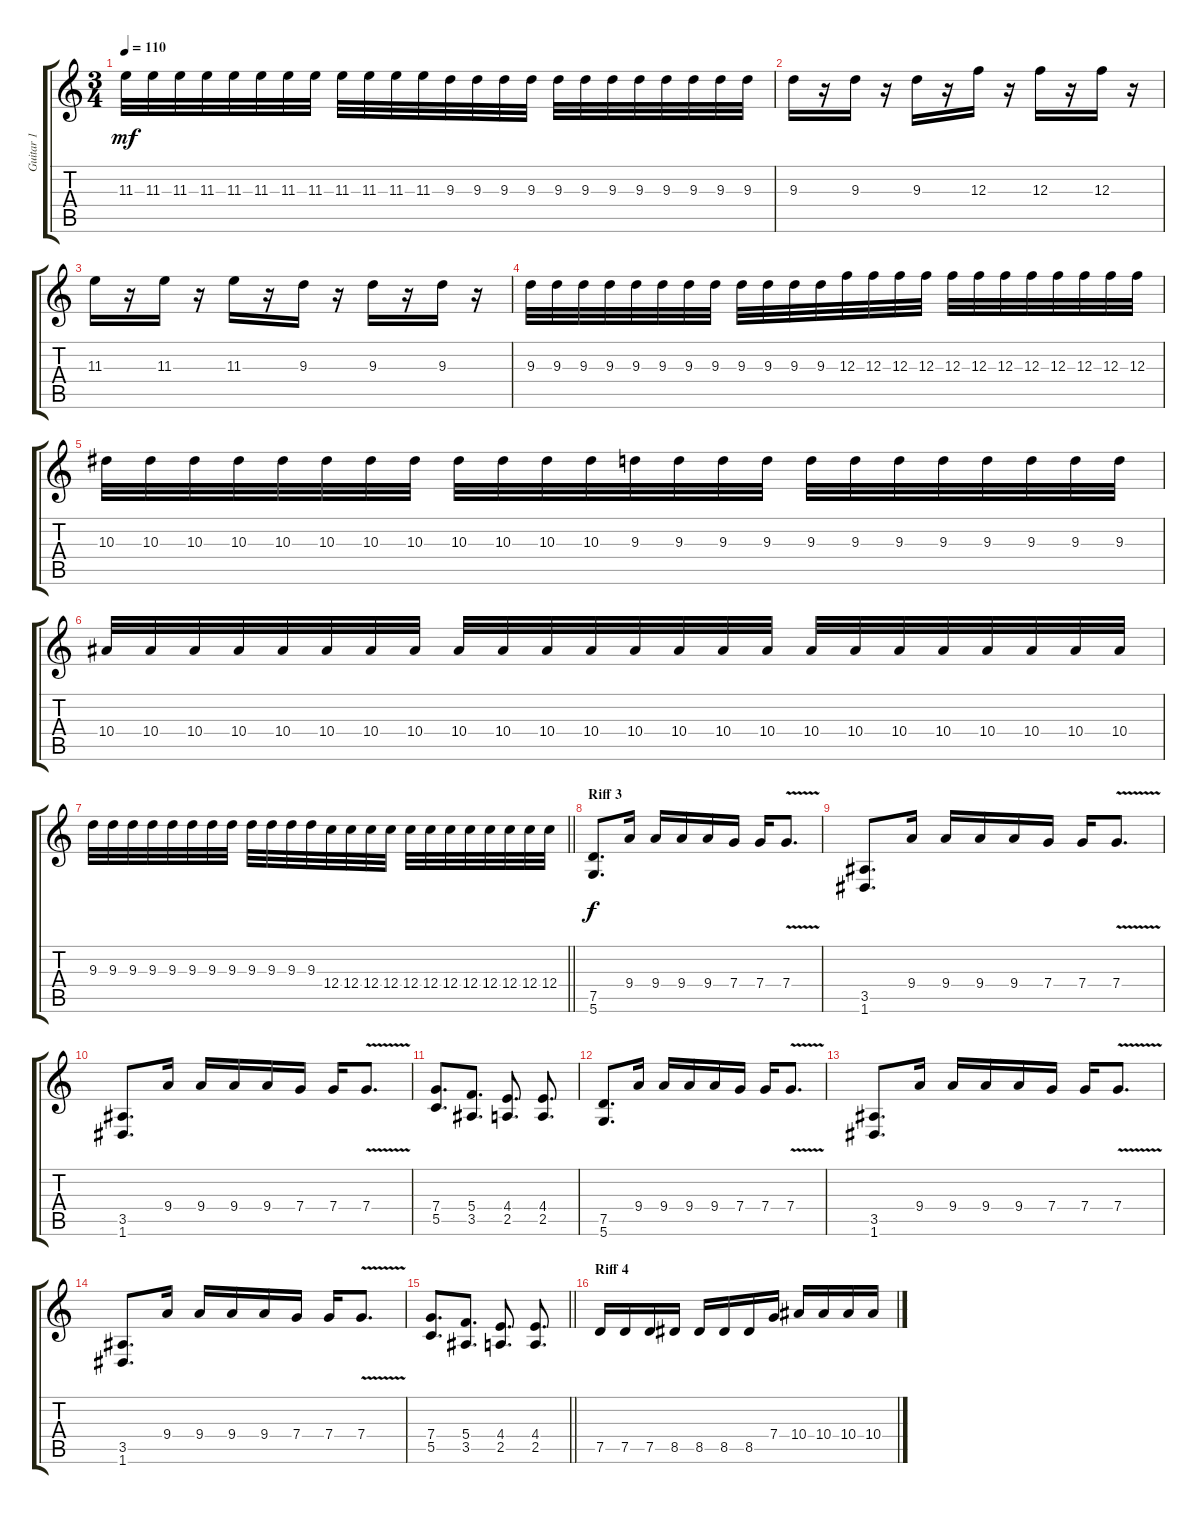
\track ("Guitar 1" "Guitar 1") {instrument distortionguitar}
\staff {score tabs}
\tuning (D4 A3 F3 C3 G2 D2) {hide}
\ts (3 4)
\tempo 110
\clef g2
\ks c
11.3.32{dy mf} 11.3.32 11.3.32 11.3.32 11.3.32 11.3.32 11.3.32 11.3.32 11.3.32 11.3.32 11.3.32 11.3.32 9.3.32 9.3.32 9.3.32 9.3.32 9.3.32 9.3.32 9.3.32 9.3.32 9.3.32 9.3.32 9.3.32 9.3.32 |
9.3.16 r.16 9.3.16 r.16 9.3.16 r.16 12.3.16 r.16 12.3.16 r.16 12.3.16 r.16 |
11.3.16 r.16 11.3.16 r.16 11.3.16 r.16 9.3.16 r.16 9.3.16 r.16 9.3.16 r.16 |
9.3.32 9.3.32 9.3.32 9.3.32 9.3.32 9.3.32 9.3.32 9.3.32 9.3.32 9.3.32 9.3.32 9.3.32 12.3.32 12.3.32 12.3.32 12.3.32 12.3.32 12.3.32 12.3.32 12.3.32 12.3.32 12.3.32 12.3.32 12.3.32 |
10.3.32 10.3.32 10.3.32 10.3.32 10.3.32 10.3.32 10.3.32 10.3.32 10.3.32 10.3.32 10.3.32 10.3.32 9.3.32 9.3.32 9.3.32 9.3.32 9.3.32 9.3.32 9.3.32 9.3.32 9.3.32 9.3.32 9.3.32 9.3.32 |
10.4.32 10.4.32 10.4.32 10.4.32 10.4.32 10.4.32 10.4.32 10.4.32 10.4.32 10.4.32 10.4.32 10.4.32 10.4.32 10.4.32 10.4.32 10.4.32 10.4.32 10.4.32 10.4.32 10.4.32 10.4.32 10.4.32 10.4.32 10.4.32 |
\barLineRight lightlight
9.3.32 9.3.32 9.3.32 9.3.32 9.3.32 9.3.32 9.3.32 9.3.32 9.3.32 9.3.32 9.3.32 9.3.32 12.4.32 12.4.32 12.4.32 12.4.32 12.4.32 12.4.32 12.4.32 12.4.32 12.4.32 12.4.32 12.4.32 12.4.32 |
\section ("" "Riff 3")
(7.5 5.6).8{d dy f} 9.4.16 9.4.16 9.4.16 9.4.16 7.4.16 7.4.16 7.4{v}.8{d} |
(3.5 1.6).8{d} 9.4.16 9.4.16 9.4.16 9.4.16 7.4.16 7.4.16 7.4{v}.8{d} |
(3.5 1.6).8{d} 9.4.16 9.4.16 9.4.16 9.4.16 7.4.16 7.4.16 7.4{v}.8{d} |
(7.4 5.5).8{d} (5.4 3.5).8{d} (4.4 2.5).8{d} (4.4 2.5).8{d} |
(7.5 5.6).8{d} 9.4.16 9.4.16 9.4.16 9.4.16 7.4.16 7.4.16 7.4{v}.8{d} |
(3.5 1.6).8{d} 9.4.16 9.4.16 9.4.16 9.4.16 7.4.16 7.4.16 7.4{v}.8{d} |
(3.5 1.6).8{d} 9.4.16 9.4.16 9.4.16 9.4.16 7.4.16 7.4.16 7.4{v}.8{d} |
\barLineRight lightlight
(7.4 5.5).8{d} (5.4 3.5).8{d} (4.4 2.5).8{d} (4.4 2.5).8{d} |
\section ("" "Riff 4")
7.5.16 7.5.16 7.5.16 8.5.16 8.5.16 8.5.16 8.5.16 7.4.16 10.4.16 10.4.16 10.4.16 10.4.16
